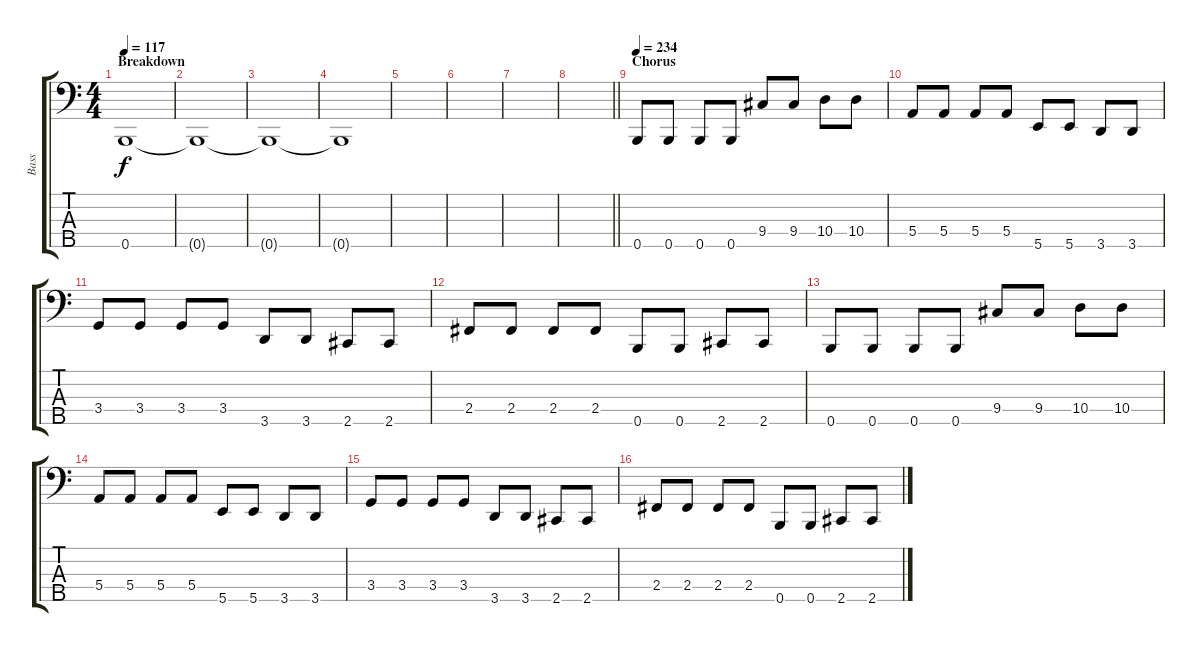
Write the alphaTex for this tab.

\track ("Bass" "Bass") {instrument electricbasspick}
\staff {score tabs}
\tuning (G2 D2 A1 E1 B0) {hide}
\ts (4 4)
\section ("" "Breakdown")
\tempo 117
\clef f4
\ks c
0.5.1{dy f} |
0.5{t}.1 |
0.5{t}.1 |
0.5{t}.1 |
|
|
|
\barLineRight lightlight
|
\section ("" "Chorus")
\tempo 234
0.5.8 0.5.8 0.5.8 0.5.8 9.4.8 9.4.8 10.4.8 10.4.8 |
5.4.8 5.4.8 5.4.8 5.4.8 5.5.8 5.5.8 3.5.8 3.5.8 |
3.4.8 3.4.8 3.4.8 3.4.8 3.5.8 3.5.8 2.5.8 2.5.8 |
2.4.8 2.4.8 2.4.8 2.4.8 0.5.8 0.5.8 2.5.8 2.5.8 |
0.5.8 0.5.8 0.5.8 0.5.8 9.4.8 9.4.8 10.4.8 10.4.8 |
5.4.8 5.4.8 5.4.8 5.4.8 5.5.8 5.5.8 3.5.8 3.5.8 |
3.4.8 3.4.8 3.4.8 3.4.8 3.5.8 3.5.8 2.5.8 2.5.8 |
2.4.8 2.4.8 2.4.8 2.4.8 0.5.8 0.5.8 2.5.8 2.5.8
